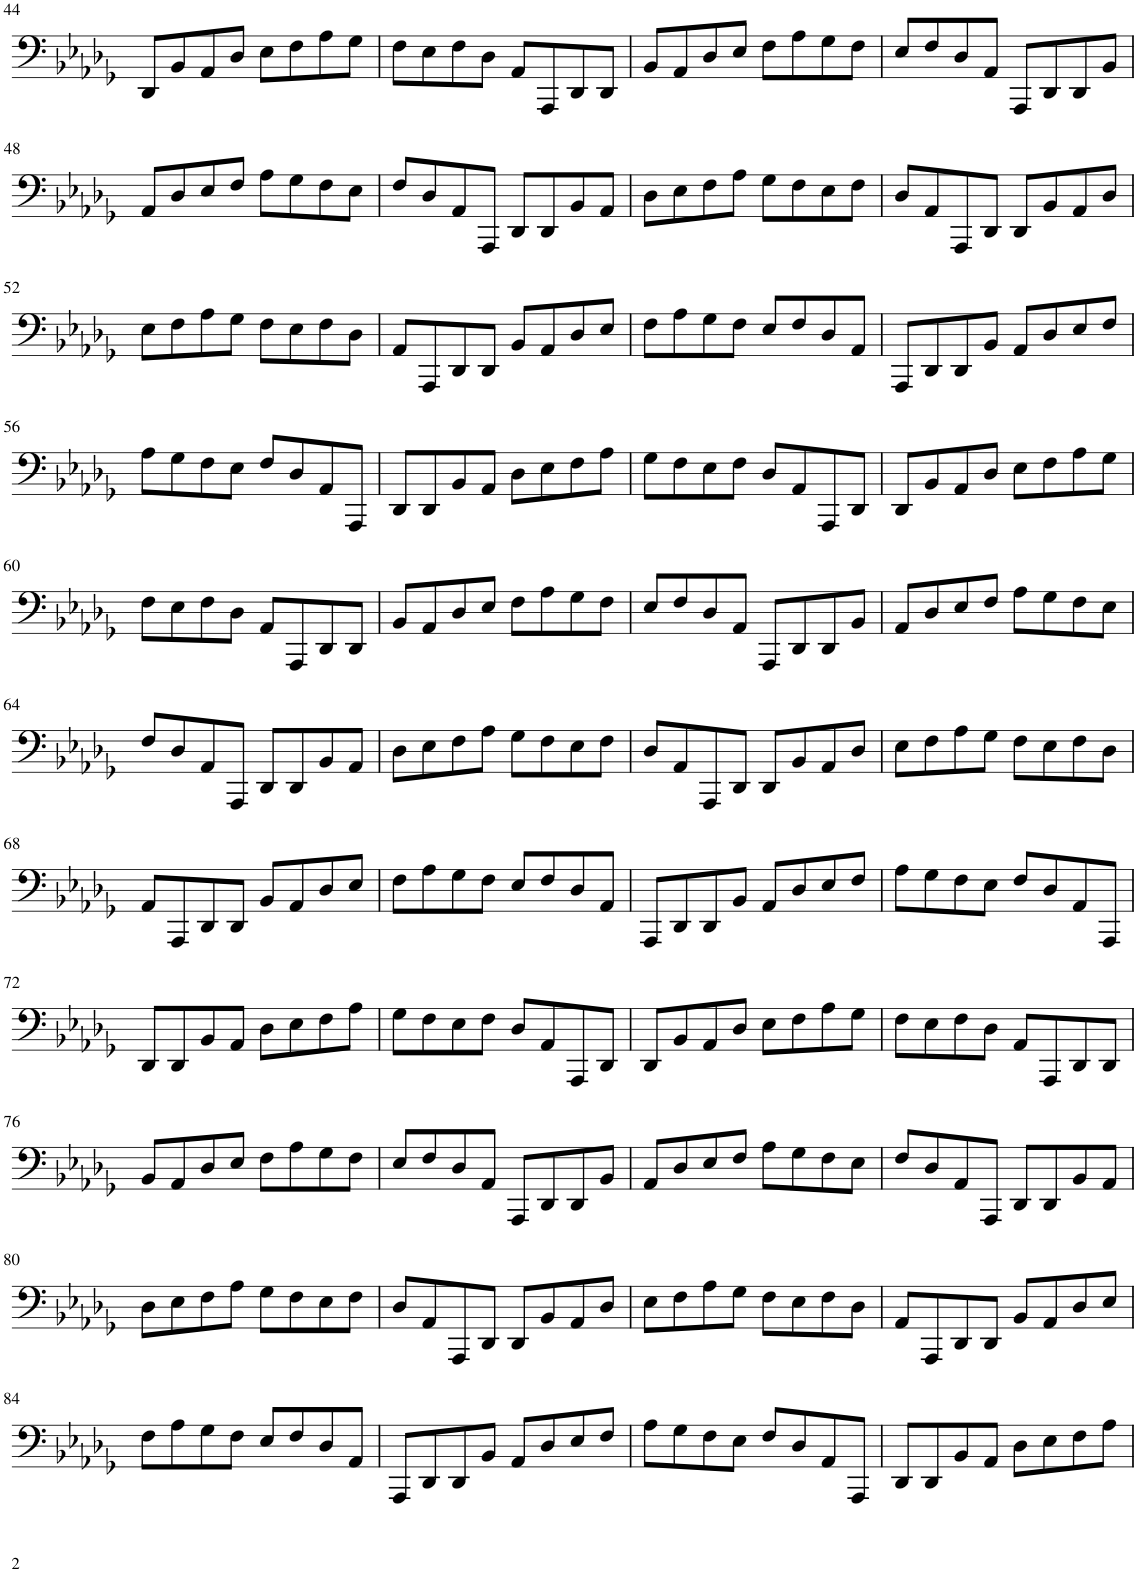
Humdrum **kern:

**kern
*part1
*staff1
*I"Piano
*I'Pno.
!!LO:PB:g=z
*clefF4
*k[b-e-a-d-g-]
*M4/4
=44
8DD-/L
8BB-/
8AA-/
8D-/J
8E-\L
8F\
8A-\
8G-\J
=45
8F\L
8E-\
8F\
8D-\J
8AA-/L
8AAA-/
8DD-/
8DD-/J
=46
8BB-/L
8AA-/
8D-/
8E-/J
8F\L
8A-\
8G-\
8F\J
=47
8E-/L
8F/
8D-/
8AA-/J
8AAA-/L
8DD-/
8DD-/
8BB-/J
!!LO:LB:g=z
=48
8AA-/L
8D-/
8E-/
8F/J
8A-\L
8G-\
8F\
8E-\J
=49
8F/L
8D-/
8AA-/
8AAA-/J
8DD-/L
8DD-/
8BB-/
8AA-/J
=50
8D-\L
8E-\
8F\
8A-\J
8G-\L
8F\
8E-\
8F\J
=51
8D-/L
8AA-/
8AAA-/
8DD-/J
8DD-/L
8BB-/
8AA-/
8D-/J
!!LO:LB:g=z
=52
8E-\L
8F\
8A-\
8G-\J
8F\L
8E-\
8F\
8D-\J
=53
8AA-/L
8AAA-/
8DD-/
8DD-/J
8BB-/L
8AA-/
8D-/
8E-/J
=54
8F\L
8A-\
8G-\
8F\J
8E-/L
8F/
8D-/
8AA-/J
=55
8AAA-/L
8DD-/
8DD-/
8BB-/J
8AA-/L
8D-/
8E-/
8F/J
!!LO:LB:g=z
=56
8A-\L
8G-\
8F\
8E-\J
8F/L
8D-/
8AA-/
8AAA-/J
=57
8DD-/L
8DD-/
8BB-/
8AA-/J
8D-\L
8E-\
8F\
8A-\J
=58
8G-\L
8F\
8E-\
8F\J
8D-/L
8AA-/
8AAA-/
8DD-/J
=59
8DD-/L
8BB-/
8AA-/
8D-/J
8E-\L
8F\
8A-\
8G-\J
!!LO:LB:g=z
=60
8F\L
8E-\
8F\
8D-\J
8AA-/L
8AAA-/
8DD-/
8DD-/J
=61
8BB-/L
8AA-/
8D-/
8E-/J
8F\L
8A-\
8G-\
8F\J
=62
8E-/L
8F/
8D-/
8AA-/J
8AAA-/L
8DD-/
8DD-/
8BB-/J
=63
8AA-/L
8D-/
8E-/
8F/J
8A-\L
8G-\
8F\
8E-\J
!!LO:LB:g=z
=64
8F/L
8D-/
8AA-/
8AAA-/J
8DD-/L
8DD-/
8BB-/
8AA-/J
=65
8D-\L
8E-\
8F\
8A-\J
8G-\L
8F\
8E-\
8F\J
=66
8D-/L
8AA-/
8AAA-/
8DD-/J
8DD-/L
8BB-/
8AA-/
8D-/J
=67
8E-\L
8F\
8A-\
8G-\J
8F\L
8E-\
8F\
8D-\J
!!LO:LB:g=z
=68
8AA-/L
8AAA-/
8DD-/
8DD-/J
8BB-/L
8AA-/
8D-/
8E-/J
=69
8F\L
8A-\
8G-\
8F\J
8E-/L
8F/
8D-/
8AA-/J
=70
8AAA-/L
8DD-/
8DD-/
8BB-/J
8AA-/L
8D-/
8E-/
8F/J
=71
8A-\L
8G-\
8F\
8E-\J
8F/L
8D-/
8AA-/
8AAA-/J
!!LO:LB:g=z
=72
8DD-/L
8DD-/
8BB-/
8AA-/J
8D-\L
8E-\
8F\
8A-\J
=73
8G-\L
8F\
8E-\
8F\J
8D-/L
8AA-/
8AAA-/
8DD-/J
=74
8DD-/L
8BB-/
8AA-/
8D-/J
8E-\L
8F\
8A-\
8G-\J
=75
8F\L
8E-\
8F\
8D-\J
8AA-/L
8AAA-/
8DD-/
8DD-/J
!!LO:LB:g=z
=76
8BB-/L
8AA-/
8D-/
8E-/J
8F\L
8A-\
8G-\
8F\J
=77
8E-/L
8F/
8D-/
8AA-/J
8AAA-/L
8DD-/
8DD-/
8BB-/J
=78
8AA-/L
8D-/
8E-/
8F/J
8A-\L
8G-\
8F\
8E-\J
=79
8F/L
8D-/
8AA-/
8AAA-/J
8DD-/L
8DD-/
8BB-/
8AA-/J
!!LO:LB:g=z
=80
8D-\L
8E-\
8F\
8A-\J
8G-\L
8F\
8E-\
8F\J
=81
8D-/L
8AA-/
8AAA-/
8DD-/J
8DD-/L
8BB-/
8AA-/
8D-/J
=82
8E-\L
8F\
8A-\
8G-\J
8F\L
8E-\
8F\
8D-\J
=83
8AA-/L
8AAA-/
8DD-/
8DD-/J
8BB-/L
8AA-/
8D-/
8E-/J
!!LO:LB:g=z
=84
8F\L
8A-\
8G-\
8F\J
8E-/L
8F/
8D-/
8AA-/J
=85
8AAA-/L
8DD-/
8DD-/
8BB-/J
8AA-/L
8D-/
8E-/
8F/J
=86
8A-\L
8G-\
8F\
8E-\J
8F/L
8D-/
8AA-/
8AAA-/J
=87
8DD-/L
8DD-/
8BB-/
8AA-/J
8D-\L
8E-\
8F\
8A-\J
=
*-
